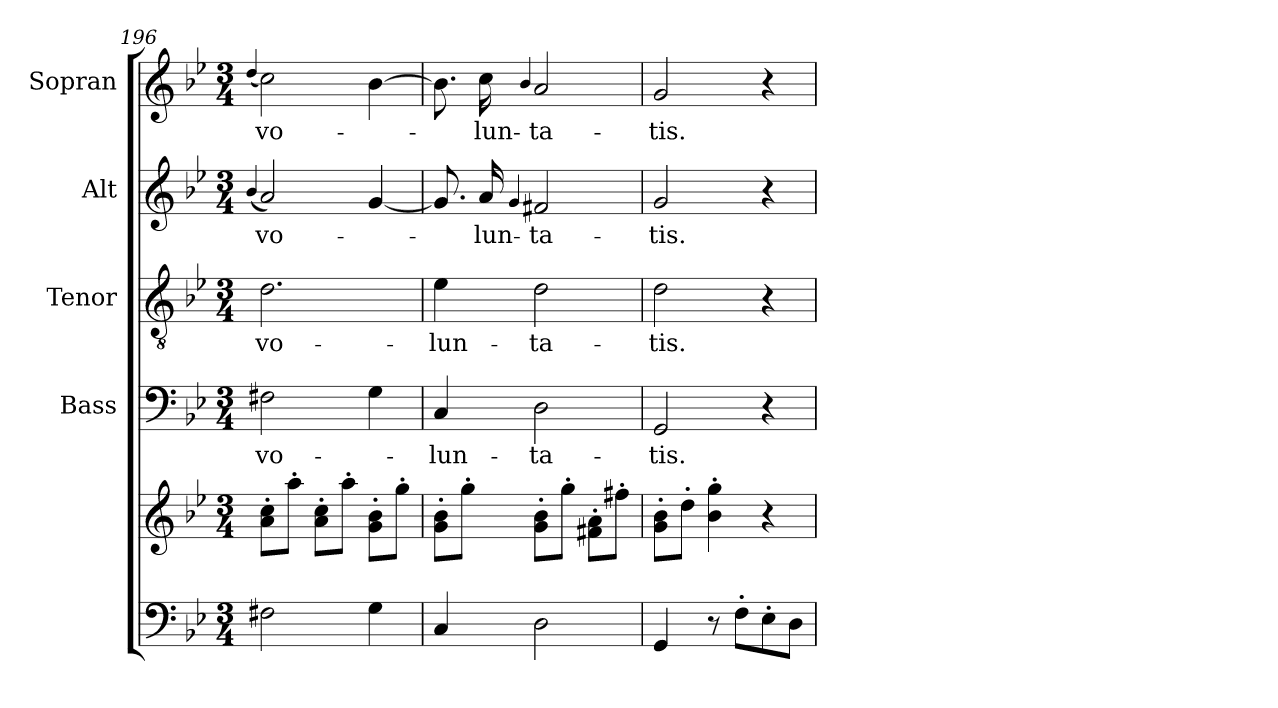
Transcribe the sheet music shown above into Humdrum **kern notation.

**kern	**kern	**kern	**text	**kern	**text	**kern	**text	**kern	**text
*part5	*part5	*part4	*part4	*part3	*part3	*part2	*part2	*part1	*part1
*staff6	*staff5	*staff4	*staff4	*staff3	*staff3	*staff2	*staff2	*staff1	*staff1
*	*	*I"Bass	*	*I"Tenor	*	*I"Alt	*	*I"Sopran	*
*	*	*I'B.	*	*I'T.	*	*I'A.	*	*I'S.	*
!!LO:LB:g=z
*clefF4	*clefG2	*clefF4	*	*clefGv2	*	*clefG2	*	*clefG2	*
*k[b-e-]	*k[b-e-]	*k[b-e-]	*	*k[b-e-]	*	*k[b-e-]	*	*k[b-e-]	*
*B-:	*B-:	*B-:	*	*B-:	*	*B-:	*	*B-:	*
*M3/4	*M3/4	*M3/4	*	*M3/4	*	*M3/4	*	*M3/4	*
=196	=196	=196	=196	=196	=196	=196	=196	=196	=196
.	.	.	.	.	.	(<4qqb-/	.	(<4qqdd/	.
!	!	!	!LO:LY:b	!	!LO:LY:b	!	!LO:LY:b	!	!LO:LY:b
2F#X\	8a\'> 8cc\'>L	2F#X\	vo-	2.d\	vo-	2a/)	vo-	2cc\)	vo-
.	8aa'>\J	.	.	.	.	.	.	.	.
.	8a\'> 8cc\'>L	.	.	.	.	.	.	.	.
.	8aa'>\J	.	.	.	.	.	.	.	.
4G\	8g\'> 8b-\'>L	4G\	.	.	.	[4g/	.	[4b-\	.
.	8gg'>\J	.	.	.	.	.	.	.	.
=197	=197	=197	=197	=197	=197	=197	=197	=197	=197
!	!	!	!LO:LY:b	!	!LO:LY:b	!	!	!	!
4C/	8g\'> 8b-\'>L	4C/	-lun-	4e-\	-lun-	8.g/]	.	8.b-\]	.
.	8gg'>\J	.	.	.	.	.	.	.	.
!	!	!	!	!	!	!	!LO:LY:b	!	!LO:LY:b
.	.	.	.	.	.	16a/	-lun-	16cc\	-lun-
.	.	.	.	.	.	4qqg/	.	4qqb-/	.
!	!	!	!LO:LY:b	!	!LO:LY:b	!	!LO:LY:b	!	!LO:LY:b
2D\	8g\'> 8b-\'>L	2D\	-ta-	2d\	-ta-	2f#X/	-ta-	2a/	-ta-
.	8gg'>\J	.	.	.	.	.	.	.	.
.	8f#X\'> 8a\'>L	.	.	.	.	.	.	.	.
.	8ff#X'>\J	.	.	.	.	.	.	.	.
=198	=198	=198	=198	=198	=198	=198	=198	=198	=198
!	!	!	!LO:LY:b	!	!LO:LY:b	!	!LO:LY:b	!	!LO:LY:b
4GG/	8g\'> 8b-\'>L	2GG/	-tis.	2d\	-tis.	2g/	-tis.	2g/	-tis.
.	8dd'>\J	.	.	.	.	.	.	.	.
8r	4b-\'> 4gg\'>	.	.	.	.	.	.	.	.
8F'>\L	.	.	.	.	.	.	.	.	.
8E-'>\	4r	4r	.	4r	.	4r	.	4r	.
8D\J	.	.	.	.	.	.	.	.	.
=	=	=	=	=	=	=	=	=	=
*-	*-	*-	*-	*-	*-	*-	*-	*-	*-
